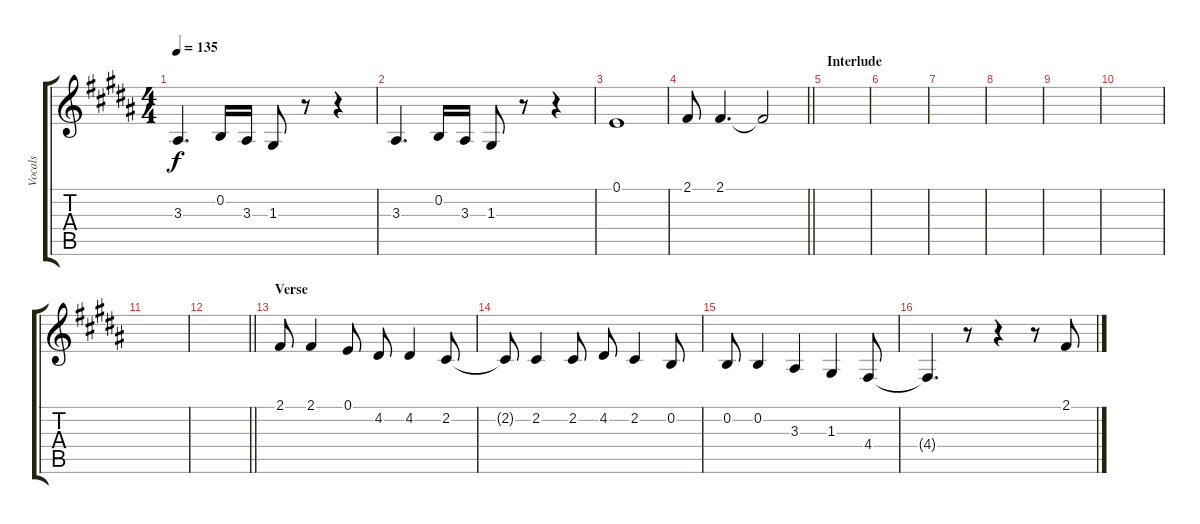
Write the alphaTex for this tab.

\track ("Vocals" "Vocals") {instrument clarinet}
\staff {score tabs}
\tuning (E4 B3 G3 D3 A2 E2) {hide}
\ts (4 4)
\tempo 135
\clef g2
\ks b
3.3{t}.4{d dy f} 0.2.16 3.3.16 1.3.8 r.8 r.4 |
3.3.4{d} 0.2.16 3.3.16 1.3.8 r.8 r.4 |
0.1.1 |
\barLineRight lightlight
2.1.8 2.1.4{d} 2.1{t}.2 |
\section ("" "Interlude")
|
|
|
|
|
|
|
\barLineRight lightlight
|
\section ("" "Verse")
2.1.8 2.1.4 0.1.8 4.2.8 4.2.4 2.2.8 |
2.2{t}.8 2.2.4 2.2.8 4.2.8 2.2.4 0.2.8 |
0.2.8 0.2.4 3.3.4 1.3.4 4.4.8 |
4.4{t}.4{d} r.8 r.4 r.8 2.1.8
